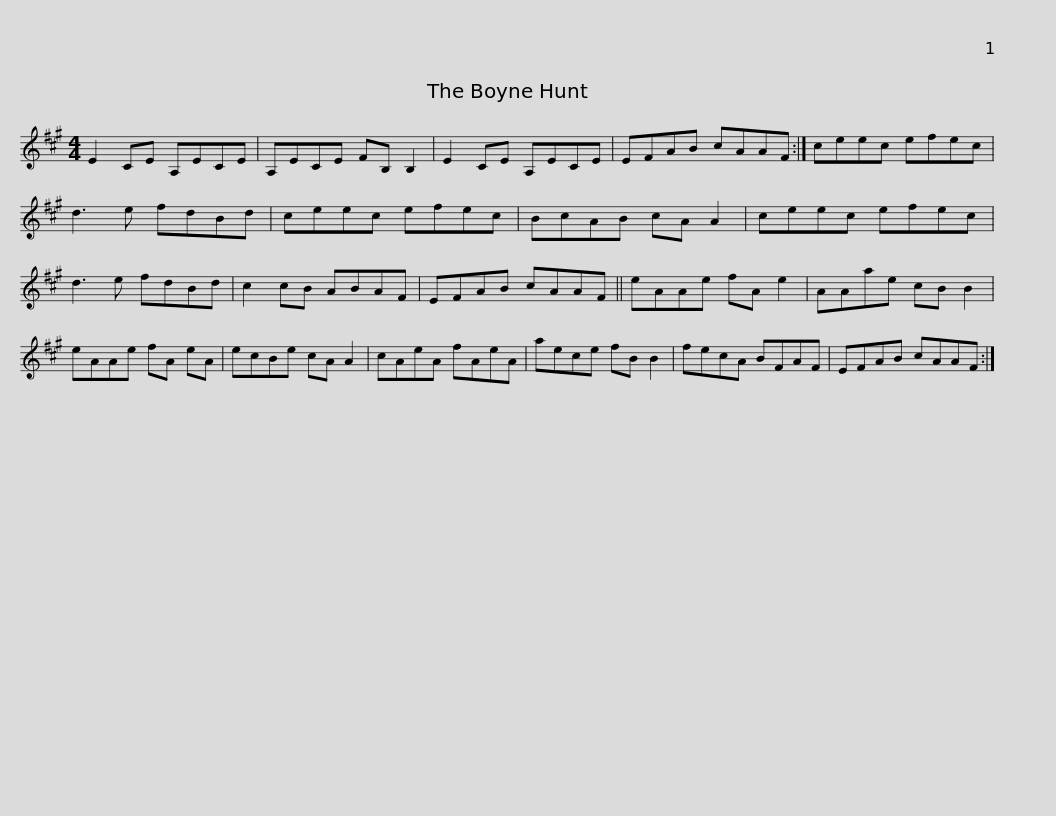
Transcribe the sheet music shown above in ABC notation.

X:1
L:1/8
M:4/4
I:linebreak $
K:A
V:1 treble
V:1
 E2 CE A,ECE | A,ECE FB, B,2 | E2 CE A,ECE | EFAB cAAF :| ceec efec |$ %5
 d3 e fdBd | ceec efec | BcAB cA A2 | ceec efec | d3 e fdBd | %10
 c2 cB ABAF |$ EFAB cAAF || eAAe fA e2 | AAae cB B2 | eAAe fA eA | %15
 ecBe cA A2 | cAeA fAeA |$ aece fB B2 | fecA BFAF | EFAB cAAF :| %20
